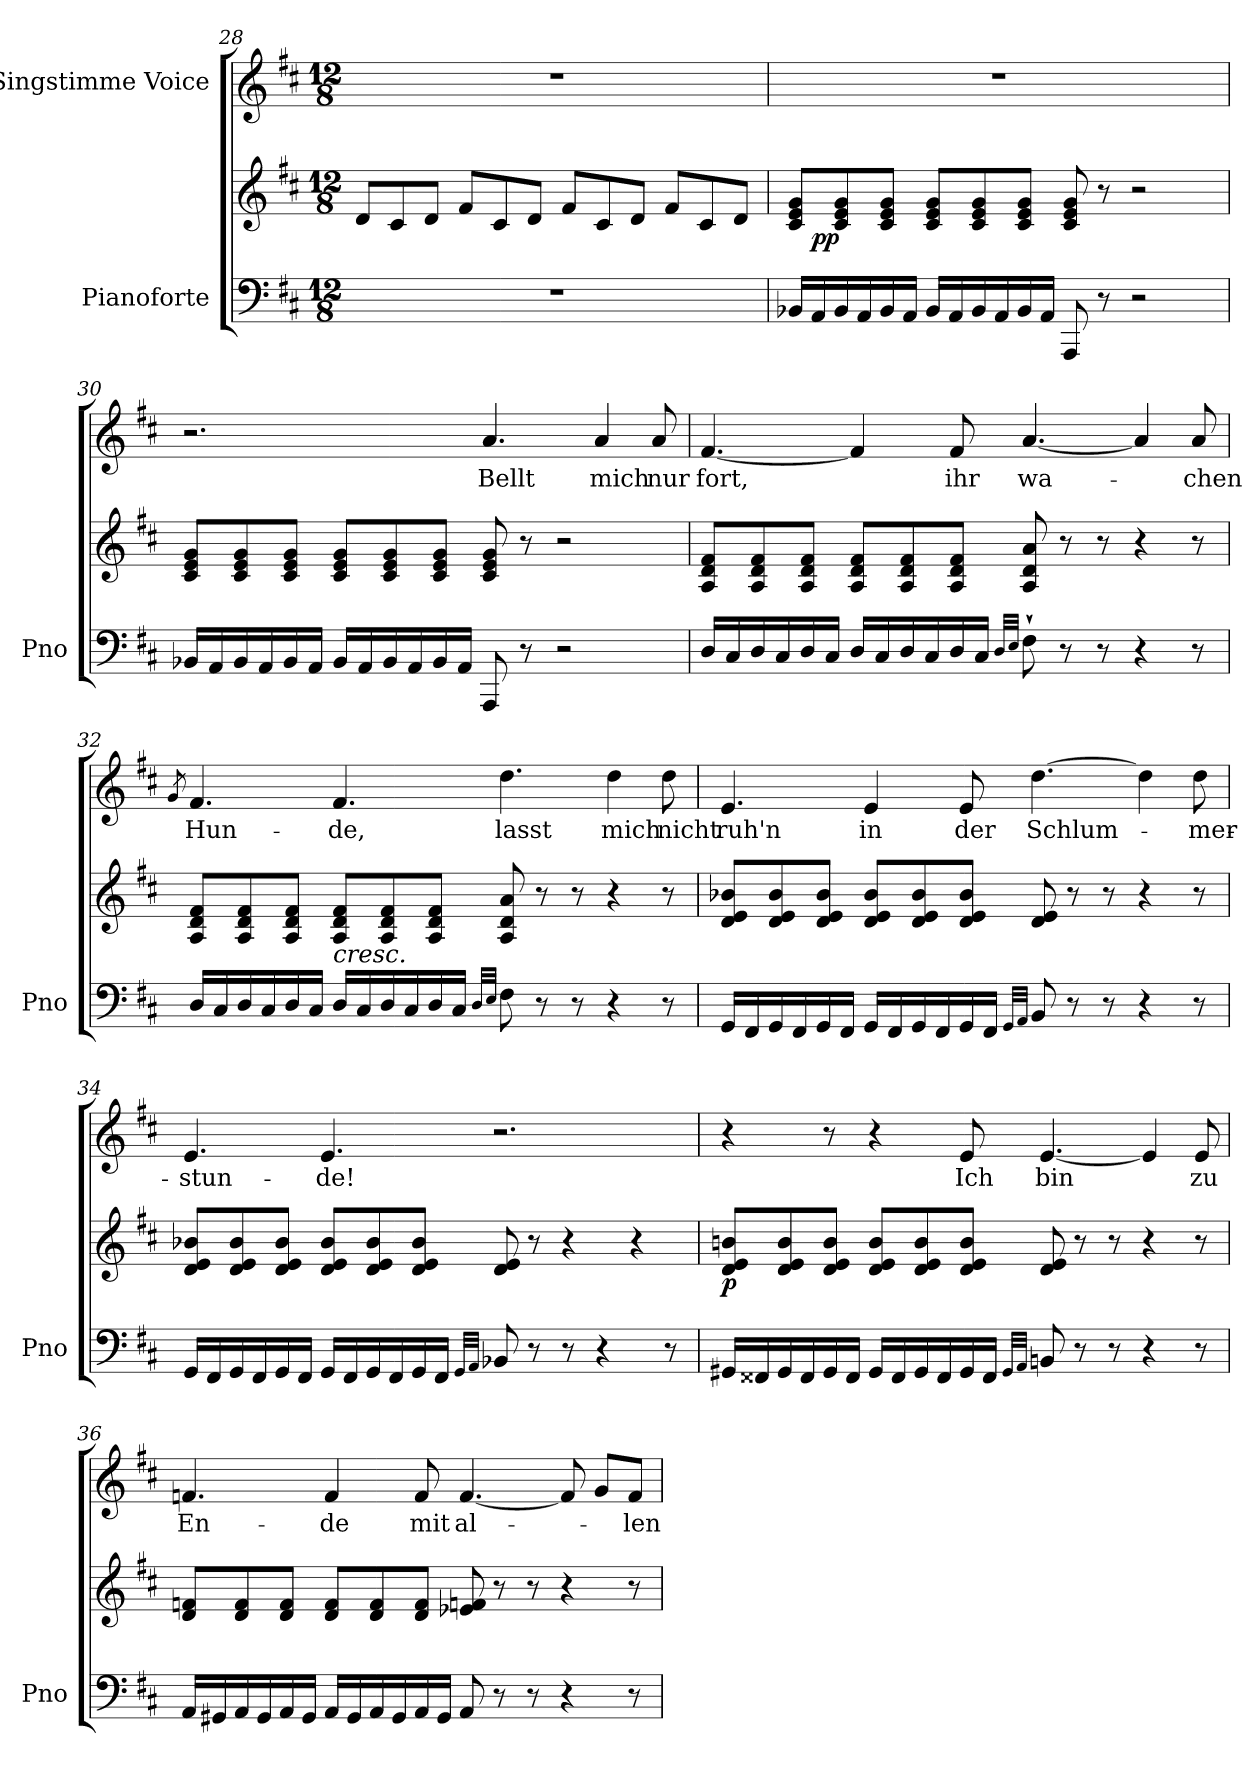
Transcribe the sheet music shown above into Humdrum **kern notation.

**kern	**kern	**dynam	**kern	**text
*part2	*part2	*part2	*part1	*part1
*staff3	*staff2	*staff2/3	*staff1	*staff1
*I"Pianoforte	*	*	*I"Singstimme Voice	*
*I'Pno	*	*	*	*
!!LO:PB:g=z
*clefF4	*clefG2	*	*clefG2	*
*k[f#c#]	*k[f#c#]	*	*k[f#c#]	*
*M12/8	*M12/8	*	*M12/8	*
=28	=28	=28	=28	=28
1.r	8d/L	.	1.r	.
.	8c#/	.	.	.
.	8d/J	.	.	.
.	8f#/L	.	.	.
.	8c#/	.	.	.
.	8d/J	.	.	.
.	8f#/L	.	.	.
.	8c#/	.	.	.
.	8d/J	.	.	.
.	8f#/L	.	.	.
.	8c#/	.	.	.
.	8d/J	.	.	.
=29	=29	=29	=29	=29
*	*^	*	*	*
16BB-X/LL	8c#/ 8e/ 8g/L	16ryy	.	1.r	.
!	!	!	!LO:DY:b	!	!
16AA/	.	1ryy	pp	.	.
16BB-/	8c#/ 8e/ 8g/	.	.	.	.
16AA/	.	.	.	.	.
16BB-/	8c#/ 8e/ 8g/J	.	.	.	.
16AA/JJ	.	.	.	.	.
16BB-/LL	8c#/ 8e/ 8g/L	.	.	.	.
16AA/	.	.	.	.	.
16BB-/	8c#/ 8e/ 8g/	.	.	.	.
16AA/	.	.	.	.	.
16BB-/	8c#/ 8e/ 8g/J	.	.	.	.
16AA/JJ	.	.	.	.	.
8AAA/	8c#/ 8e/ 8g/	.	.	.	.
8r	8r	.	.	.	.
2r	2r	.	.	.	.
.	.	4..ryy	.	.	.
*	*v	*v	*	*	*
=30	=30	=30	=30	=30
16BB-X/LL	8c#/ 8e/ 8g/L	.	2.r	.
16AA/	.	.	.	.
16BB-/	8c#/ 8e/ 8g/	.	.	.
16AA/	.	.	.	.
16BB-/	8c#/ 8e/ 8g/J	.	.	.
16AA/JJ	.	.	.	.
16BB-/LL	8c#/ 8e/ 8g/L	.	.	.
16AA/	.	.	.	.
16BB-/	8c#/ 8e/ 8g/	.	.	.
16AA/	.	.	.	.
16BB-/	8c#/ 8e/ 8g/J	.	.	.
16AA/JJ	.	.	.	.
!	!	!	!	!LO:LY:b
8AAA/	8c#/ 8e/ 8g/	.	4.a/	Bellt
8r	8r	.	.	.
2r	2r	.	.	.
!	!	!	!	!LO:LY:b
.	.	.	4a/	mich
!	!	!	!	!LO:LY:b
.	.	.	8a/	nur
!!LO:LB:g=z
=31	=31	=31	=31	=31
!	!	!	!	!LO:LY:b
16D/LL	8A/ 8d/ 8f#/L	.	[4.f#/	fort,
16C#/	.	.	.	.
16D/	8A/ 8d/ 8f#/	.	.	.
16C#/	.	.	.	.
16D/	8A/ 8d/ 8f#/J	.	.	.
16C#/JJ	.	.	.	.
16D/LL	8A/ 8d/ 8f#/L	.	4f#/]	.
16C#/	.	.	.	.
16D/	8A/ 8d/ 8f#/	.	.	.
16C#/	.	.	.	.
!	!	!	!	!LO:LY:b
16D/	8A/ 8d/ 8f#/J	.	8f#/	ihr
16C#/JJ	.	.	.	.
32qD/LLL	.	.	.	.
32qE/JJJ	.	.	.	.
!	!	!	!	!LO:LY:b
8F#`\	8A/ 8d/ 8a/	.	[4.a/	wa-
8r	8r	.	.	.
8r	8r	.	.	.
4r	4r	.	4a/]	.
!	!	!	!	!LO:LY:b
8r	8r	.	8a/	-chen
=32	=32	=32	=32	=32
.	.	.	8qg/	.
!	!	!	!	!LO:LY:b
16D/LL	8A/ 8d/ 8f#/L	.	4.f#/	Hun-
16C#/	.	.	.	.
16D/	8A/ 8d/ 8f#/	.	.	.
16C#/	.	.	.	.
16D/	8A/ 8d/ 8f#/J	.	.	.
16C#/JJ	.	.	.	.
!	!LO:TX:b:i:t=cresc.	!	!	!
!	!	!	!	!LO:LY:b
16D/LL	8A/ 8d/ 8f#/L	.	4.f#/	-de,
16C#/	.	.	.	.
16D/	8A/ 8d/ 8f#/	.	.	.
16C#/	.	.	.	.
16D/	8A/ 8d/ 8f#/J	.	.	.
16C#/JJ	.	.	.	.
32qD/LLL	.	.	.	.
32qE/JJJ	.	.	.	.
!	!	!	!	!LO:LY:b
8F#\	8A/ 8d/ 8a/	.	4.dd\	lasst
8r	8r	.	.	.
8r	8r	.	.	.
!	!	!	!	!LO:LY:b
4r	4r	.	4dd\	mich
!	!	!	!	!LO:LY:b
8r	8r	.	8dd\	nicht
!!LO:LB:g=z
=33	=33	=33	=33	=33
!	!	!	!	!LO:LY:b
16GG/LL	8d/ 8e/ 8b-X/L	.	4.e/	ruh'n
16FF#/	.	.	.	.
16GG/	8d/ 8e/ 8b-/	.	.	.
16FF#/	.	.	.	.
16GG/	8d/ 8e/ 8b-/J	.	.	.
16FF#/JJ	.	.	.	.
!	!	!	!	!LO:LY:b
16GG/LL	8d/ 8e/ 8b-/L	.	4e/	in
16FF#/	.	.	.	.
16GG/	8d/ 8e/ 8b-/	.	.	.
16FF#/	.	.	.	.
!	!	!	!	!LO:LY:b
16GG/	8d/ 8e/ 8b-/J	.	8e/	der
16FF#/JJ	.	.	.	.
32qGG/LLL	.	.	.	.
32qAA/JJJ	.	.	.	.
!	!	!	!	!LO:LY:b
8BB/	8d/ 8e/	.	[4.dd\	Schlum-
8r	8r	.	.	.
8r	8r	.	.	.
4r	4r	.	4dd\]	.
!	!	!	!	!LO:LY:b
8r	8r	.	8dd\	-mer-
=34	=34	=34	=34	=34
!	!	!	!	!LO:LY:b
16GG/LL	8d/ 8e/ 8b-X/L	.	4.e/	-stun-
16FF#/	.	.	.	.
16GG/	8d/ 8e/ 8b-/	.	.	.
16FF#/	.	.	.	.
16GG/	8d/ 8e/ 8b-/J	.	.	.
16FF#/JJ	.	.	.	.
!	!	!	!	!LO:LY:b
16GG/LL	8d/ 8e/ 8b-/L	.	4.e/	-de!
16FF#/	.	.	.	.
16GG/	8d/ 8e/ 8b-/	.	.	.
16FF#/	.	.	.	.
16GG/	8d/ 8e/ 8b-/J	.	.	.
16FF#/JJ	.	.	.	.
32qGG/LLL	.	.	.	.
32qAA/JJJ	.	.	.	.
8BB-X/	8d/ 8e/	.	2.r	.
8r	8r	.	.	.
8r	4r	.	.	.
4r	.	.	.	.
.	4r	.	.	.
8r	.	.	.	.
!!LO:LB:g=z
=35	=35	=35	=35	=35
!	!	!LO:DY:b	!	!
16GG#X/LL	8d/ 8e/ 8bn/L	p	4r	.
16FF##X/	.	.	.	.
16GG#/	8d/ 8e/ 8b/	.	.	.
16FF##/	.	.	.	.
16GG#/	8d/ 8e/ 8b/J	.	8r	.
16FF##/JJ	.	.	.	.
16GG#/LL	8d/ 8e/ 8b/L	.	4r	.
16FF##/	.	.	.	.
16GG#/	8d/ 8e/ 8b/	.	.	.
16FF##/	.	.	.	.
!	!	!	!	!LO:LY:b
16GG#/	8d/ 8e/ 8b/J	.	8e/	Ich
16FF##/JJ	.	.	.	.
32qGG#/LLL	.	.	.	.
32qAA/JJJ	.	.	.	.
!	!	!	!	!LO:LY:b
8BBn/	8d/ 8e/	.	[4.e/	bin
8r	8r	.	.	.
8r	8r	.	.	.
4r	4r	.	4e/]	.
!	!	!	!	!LO:LY:b
8r	8r	.	8e/	zu
=36	=36	=36	=36	=36
!	!	!	!	!LO:LY:b
16AA/LL	8d/ 8fn/L	.	4.fn/	En-
16GG#X/	.	.	.	.
16AA/	8d/ 8f/	.	.	.
16GG#/	.	.	.	.
16AA/	8d/ 8f/J	.	.	.
16GG#/JJ	.	.	.	.
!	!	!	!	!LO:LY:b
16AA/LL	8d/ 8f/L	.	4f/	-de
16GG#/	.	.	.	.
16AA/	8d/ 8f/	.	.	.
16GG#/	.	.	.	.
!	!	!	!	!LO:LY:b
16AA/	8d/ 8f/J	.	8f/	mit
16GG#/JJ	.	.	.	.
!	!	!	!	!LO:LY:b
8AA/	8e-X/ 8fn/	.	[4.f/	al-
8r	8r	.	.	.
8r	8r	.	.	.
4r	4r	.	8f/]	.
.	.	.	8g/L	.
!	!	!	!	!LO:LY:b
8r	8r	.	8f/J	-len
=	=	=	=	=
*-	*-	*-	*-	*-
